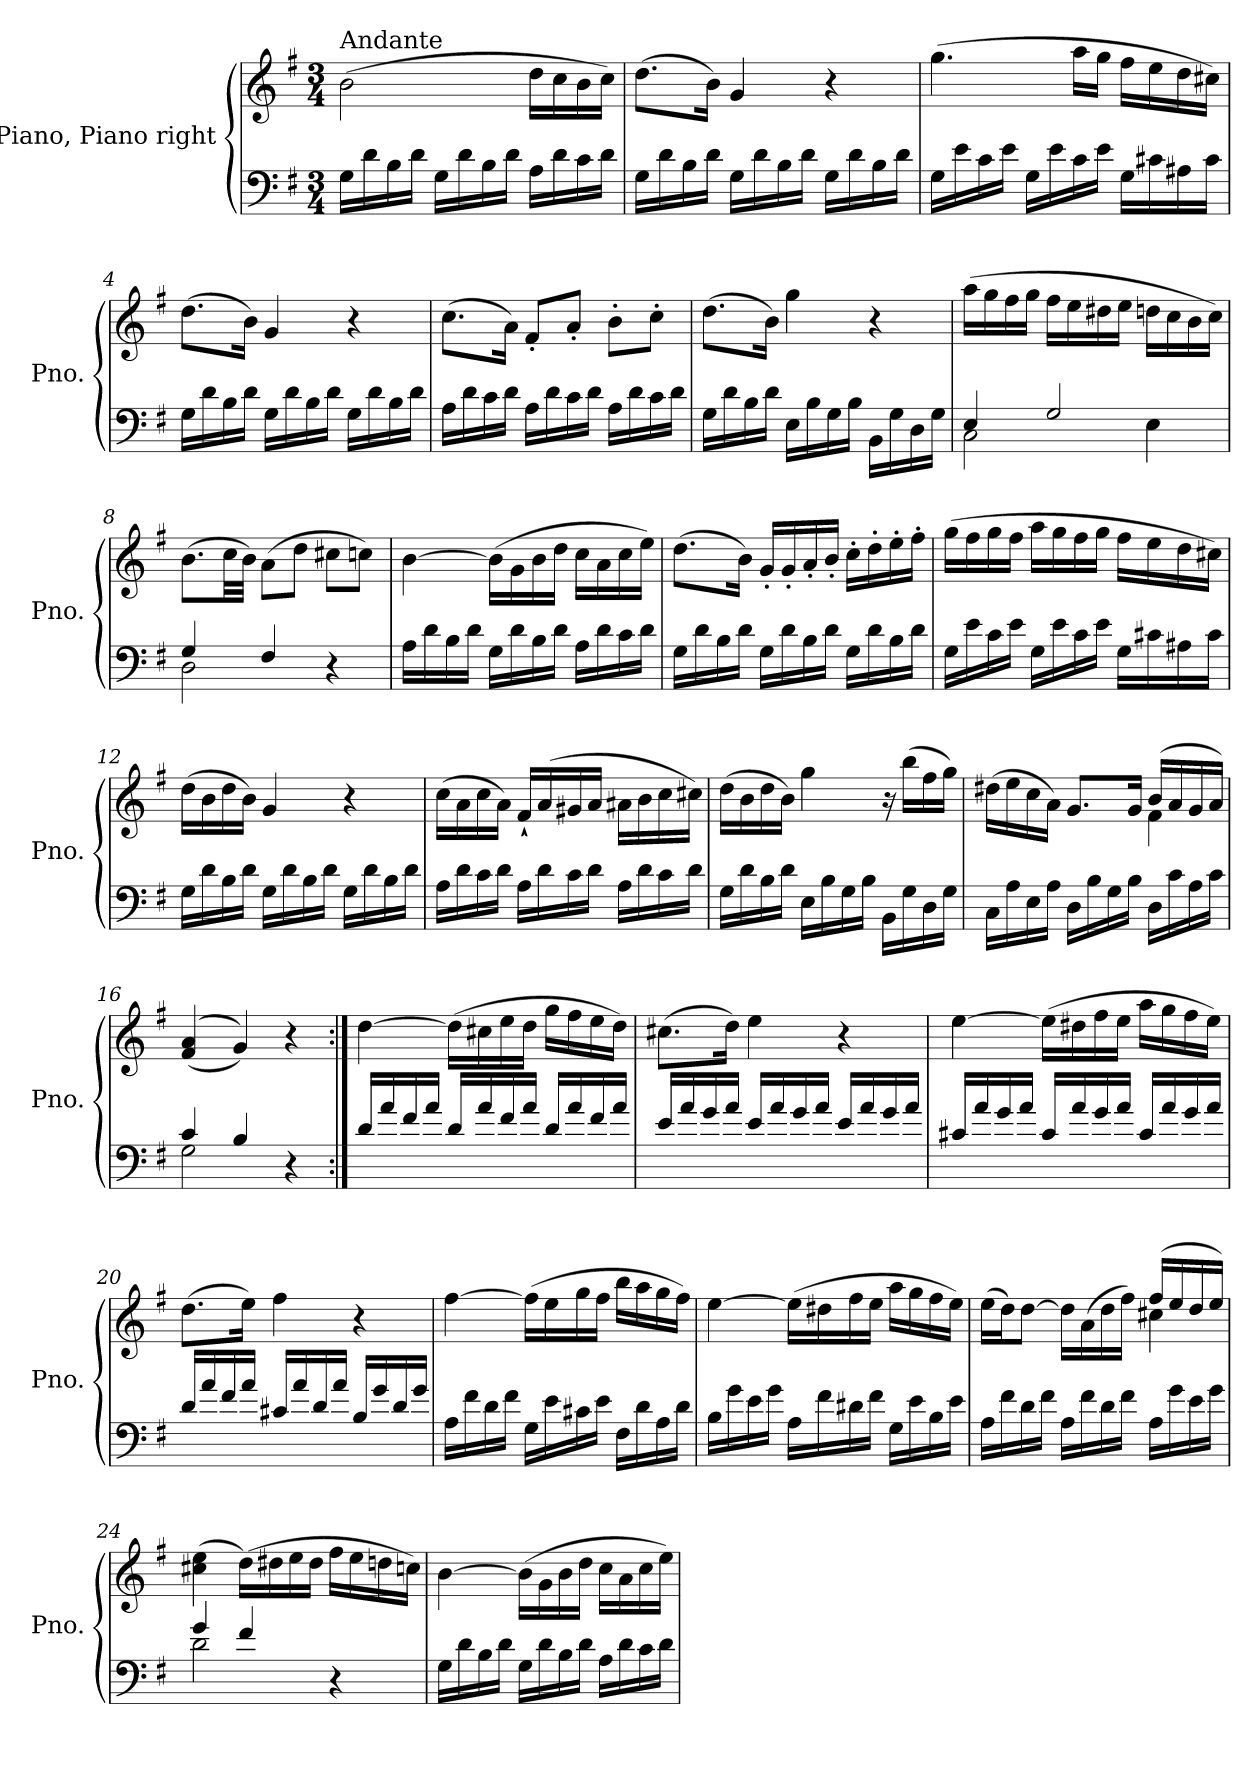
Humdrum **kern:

**kern	**kern
*part1	*part1
*staff2	*staff1
*I"Piano, Piano right	*
*I'Pno.	*
*clefF4	*clefG2
*k[f#]	*k[f#]
*M3/4	*M3/4
=1	=1
!	!LO:TX:t=Andante
16G\LL	(>2b\
16d\	.
16B\	.
16d\JJ	.
16G\LL	.
16d\	.
16B\	.
16d\JJ	.
16A\LL	16dd\LL
16d\	16cc\
16c\	16b\
16d\JJ	16cc\JJ)
=2	=2
16G\LL	(>8.dd\L
16d\	.
16B\	.
16d\JJ	16b\Jk)
16G\LL	4g/
16d\	.
16B\	.
16d\JJ	.
16G\LL	4r
16d\	.
16B\	.
16d\JJ	.
=3	=3
16G\LL	(>4.gg\
16e\	.
16c\	.
16e\JJ	.
16G\LL	.
16e\	.
16c\	16aa\LL
16e\JJ	16gg\JJ
16G\LL	16ff#\LL
16c#X\	16ee\
16A#X\	16dd\
16c#\JJ	16cc#X\JJ)
=4	=4
16G\LL	(>8.dd\L
16d\	.
16B\	.
16d\JJ	16b\Jk)
16G\LL	4g/
16d\	.
16B\	.
16d\JJ	.
16G\LL	4r
16d\	.
16B\	.
16d\JJ	.
=5	=5
16A\LL	(>8.cc\L
16d\	.
16c\	.
16d\JJ	16a\Jk)
16A\LL	8f#'/L
16d\	.
16c\	8a'/J
16d\JJ	.
16A\LL	8b'\L
16d\	.
16c\	8cc'\J
16d\JJ	.
=6	=6
16G\LL	(>8.dd\L
16d\	.
16B\	.
16d\JJ	16b\Jk)
16E\LL	4gg\
16B\	.
16G\	.
16B\JJ	.
16BB\LL	4r
16G\	.
16D\	.
16G\JJ	.
=7	=7
*^	*
4E/	2C\	(>16aa\LL
.	.	16gg\
.	.	16ff#\
.	.	16gg\JJ
2G/	.	16ff#\LL
.	.	16ee\
.	.	16dd#X\
.	.	16ee\JJ
.	4E\	16ddn\LL
.	.	16cc\
.	.	16b\
.	.	16cc\JJ)
=8	=8	=8
4G/	2D\	(>8.b\L
.	.	32cc\LL
.	.	32b\JJJ)
4F#/	.	(>8a\L
.	.	8dd\J
4r	4ryy	8cc#X\L
.	.	8ccn\J)
*v	*v	*
=9	=9
16A\LL	[4b\
16d\	.
16B\	.
16d\JJ	.
16G\LL	(>16b\LL]
16d\	16g\
16B\	16b\
16d\JJ	16dd\JJ
16A\LL	16cc\LL
16d\	16a\
16c\	16cc\
16d\JJ	16ee\JJ)
=10	=10
16G\LL	(>8.dd\L
16d\	.
16B\	.
16d\JJ	16b\Jk)
16G\LL	16g'/LL
16d\	16g'/
16B\	16a'/
16d\JJ	16b'/JJ
16G\LL	16cc'\LL
16d\	16dd'\
16B\	16ee'\
16d\JJ	16ff#'\JJ
=11	=11
16G\LL	(>16gg\LL
16e\	16ff#\
16c\	16gg\
16e\JJ	16ff#\JJ
16G\LL	16aa\LL
16e\	16gg\
16c\	16ff#\
16e\JJ	16gg\JJ
16G\LL	16ff#\LL
16c#X\	16ee\
16A#X\	16dd\
16c#\JJ	16cc#X\JJ)
=12	=12
16G\LL	(>16dd\LL
16d\	16b\
16B\	16dd\
16d\JJ	16b\JJ)
16G\LL	4g/
16d\	.
16B\	.
16d\JJ	.
16G\LL	4r
16d\	.
16B\	.
16d\JJ	.
=13	=13
16A\LL	(>16cc\LL
16d\	16a\
16c\	16cc\
16d\JJ	16a\JJ)
16A\LL	16f#`/LL
16d\	(>16a/
16c\	16g#X/
16d\JJ	16a/JJ
16A\LL	16a#X\LL
16d\	16b\
16c\	16cc\
16d\JJ	16cc#X\JJ)
=14	=14
16G\LL	(>16dd\LL
16d\	16b\
16B\	16dd\
16d\JJ	16b\JJ)
16E\LL	4gg\
16B\	.
16G\	.
16B\JJ	.
16BB\LL	16r
16G\	(>16bb\LL
16D\	16ff#\
16G\JJ	16gg\JJ)
=15	=15
*	*^
16C\LL	(>16dd#X\LL	2ryy
16A\	16ee\	.
16E\	16cc\	.
16A\JJ	16a\JJ)	.
16D\LL	8.g/L	.
16B\	.	.
16G\	.	.
16B\JJ	16g/Jk	.
16D\LL	(>16b/LL	4f#\
16c\	16a/	.
16A\	16g/	.
16c\JJ	16a/JJ)	.
*	*v	*v
=16	=16
*^	*
4c/	2G\	(>(<4f#/ 4a/
4B/	.	4g/))
4r	4ryy	4r
*v	*v	*
=17:|!	=17:|!
16d/LL	[4dd\
16a/	.
16f#/	.
16a/JJ	.
16d/LL	(>16dd\LL]
16a/	16cc#X\
16f#/	16ee\
16a/JJ	16dd\JJ
16d/LL	16gg\LL
16a/	16ff#\
16f#/	16ee\
16a/JJ	16dd\JJ)
=18	=18
16e/LL	(>8.cc#X\L
16a/	.
16g/	.
16a/JJ	16dd\Jk)
16e/LL	4ee\
16a/	.
16g/	.
16a/JJ	.
16e/LL	4r
16a/	.
16g/	.
16a/JJ	.
=19	=19
16c#X/LL	[4ee\
16a/	.
16g/	.
16a/JJ	.
16c#/LL	(>16ee\LL]
16a/	16dd#X\
16g/	16ff#\
16a/JJ	16ee\JJ
16c#/LL	16aa\LL
16a/	16gg\
16g/	16ff#\
16a/JJ	16ee\JJ)
=20	=20
16d/LL	(>8.dd\L
16a/	.
16f#/	.
16a/JJ	16ee\Jk)
16c#X/LL	4ff#\
16a/	.
16d/	.
16a/JJ	.
16B/LL	4r
16g/	.
16d/	.
16g/JJ	.
=21	=21
16A\LL	[4ff#\
16f#\	.
16d\	.
16f#\JJ	.
16G\LL	(>16ff#\LL]
16e\	16ee\
16c#X\	16gg\
16e\JJ	16ff#\JJ
16F#\LL	16bb\LL
16d\	16aa\
16A\	16gg\
16d\JJ	16ff#\JJ)
=22	=22
16B\LL	[4ee\
16g\	.
16e\	.
16g\JJ	.
16A\LL	(>16ee\LL]
16f#\	16dd#X\
16d#X\	16ff#\
16f#\JJ	16ee\JJ
16G\LL	16aa\LL
16e\	16gg\
16B\	16ff#\
16e\JJ	16ee\JJ)
=23	=23
*	*^
16A\LL	(>16ee\LL	2ryy
16f#\	16dd\J)	.
16d\	[8dd\J	.
16f#\JJ	.	.
16A\LL	16dd\LL]	.
16f#\	(>16a\	.
16d\	16dd\	.
16f#\JJ	16ff#\JJ)	.
16A\LL	(>16ff#/LL	4cc#X\
16g\	16ee/	.
16e\	16dd/	.
16g\JJ	16ee/JJ)	.
*	*v	*v
=24	=24
*^	*
4g/	2d\	(>4cc#X\ 4ee\
4f#/	.	(>16dd\LL)
.	.	16dd#X\
.	.	16ee\
.	.	16dd#\JJ
4r	4ryy	16ff#\LL
.	.	16ee\
.	.	16ddn\
.	.	16ccn\JJ)
*v	*v	*
=25	=25
16G\LL	[4b\
16d\	.
16B\	.
16d\JJ	.
16G\LL	(>16b\LL]
16d\	16g\
16B\	16b\
16d\JJ	16dd\JJ
16A\LL	16cc\LL
16d\	16a\
16c\	16cc\
16d\JJ	16ee\JJ)
=	=
*-	*-
